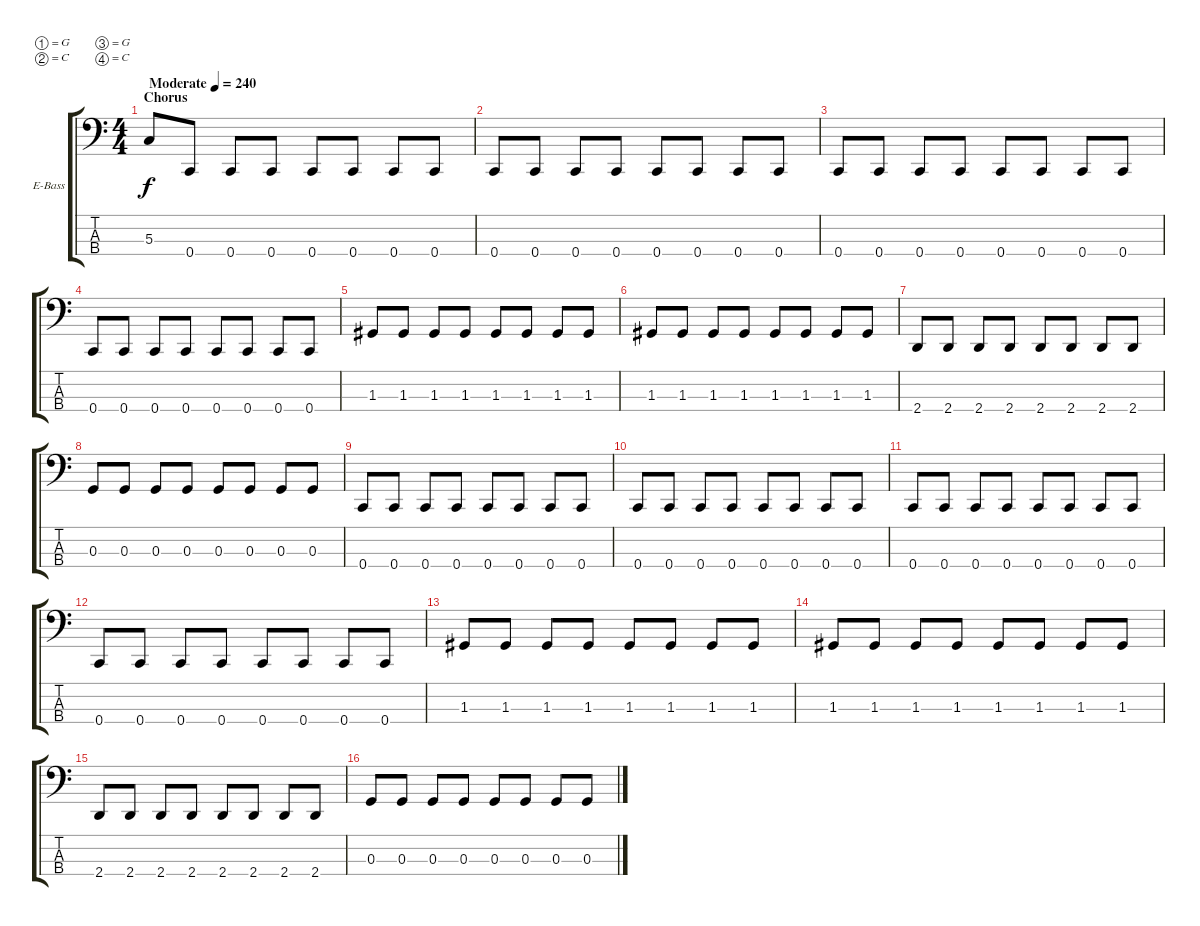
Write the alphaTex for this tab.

\bracketExtendMode groupsimilarinstruments
\firstSystemTrackNameOrientation horizontal
\otherSystemsTrackNameOrientation horizontal
\track ("Nick" "E-Bass") {instrument slapbass1}
\staff {score tabs}
\tuning (G2 C2 G1 C1)
\ts (4 4)
\beaming (8 2 2 2 2)
\section ("" "Chorus")
\tempo (240 "Moderate")
\clef f4
\ks c
5.3.8{dy f instrument slapbass1} 0.4.8 0.4.8 0.4.8 0.4.8 0.4.8 0.4.8 0.4.8 |
0.4.8 0.4.8 0.4.8 0.4.8 0.4.8 0.4.8 0.4.8 0.4.8 |
0.4.8 0.4.8 0.4.8 0.4.8 0.4.8 0.4.8 0.4.8 0.4.8 |
0.4.8 0.4.8 0.4.8 0.4.8 0.4.8 0.4.8 0.4.8 0.4.8 |
1.3.8 1.3.8 1.3.8 1.3.8 1.3.8 1.3.8 1.3.8 1.3.8 |
1.3.8 1.3.8 1.3.8 1.3.8 1.3.8 1.3.8 1.3.8 1.3.8 |
2.4.8 2.4.8 2.4.8 2.4.8 2.4.8 2.4.8 2.4.8 2.4.8 |
0.3.8 0.3.8 0.3.8 0.3.8 0.3.8 0.3.8 0.3.8 0.3.8 |
0.4.8 0.4.8 0.4.8 0.4.8 0.4.8 0.4.8 0.4.8 0.4.8 |
0.4.8 0.4.8 0.4.8 0.4.8 0.4.8 0.4.8 0.4.8 0.4.8 |
0.4.8 0.4.8 0.4.8 0.4.8 0.4.8 0.4.8 0.4.8 0.4.8 |
0.4.8 0.4.8 0.4.8 0.4.8 0.4.8 0.4.8 0.4.8 0.4.8 |
1.3.8 1.3.8 1.3.8 1.3.8 1.3.8 1.3.8 1.3.8 1.3.8 |
1.3.8 1.3.8 1.3.8 1.3.8 1.3.8 1.3.8 1.3.8 1.3.8 |
2.4.8 2.4.8 2.4.8 2.4.8 2.4.8 2.4.8 2.4.8 2.4.8 |
0.3.8 0.3.8 0.3.8 0.3.8 0.3.8 0.3.8 0.3.8 0.3.8
